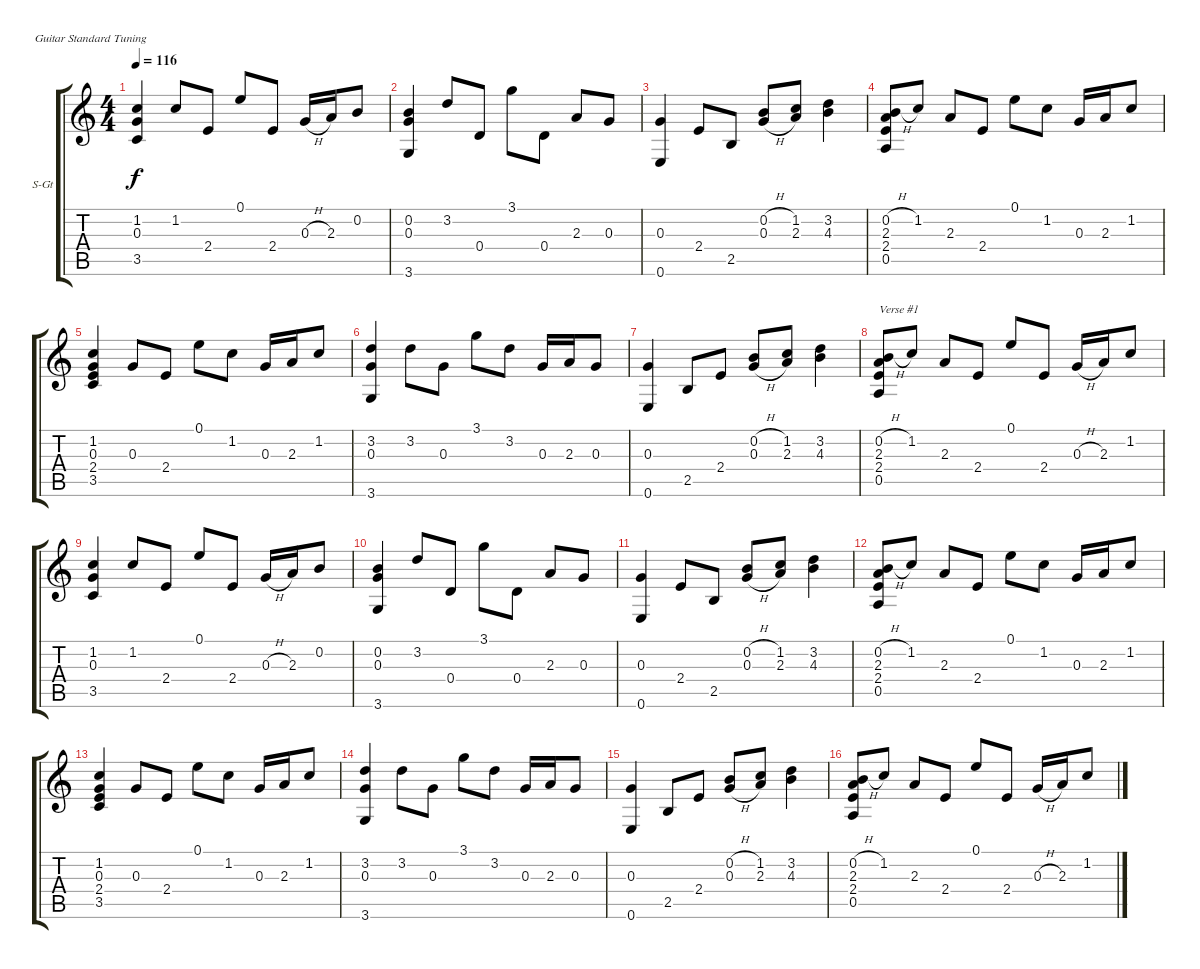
\bracketExtendMode groupsimilarinstruments
\firstSystemTrackNameOrientation horizontal
\otherSystemsTrackNameOrientation horizontal
\track ("Gtr. 1 (Other)" "S-Gt") {instrument acousticguitarsteel}
\staff {score tabs}
\tuning (E4 B3 G3 D3 A2 E2)
\ts (4 4)
\tempo 116
\clef g2
\ks c
(1.2 0.3 3.5).4{dy f} 1.2.8 2.4.8 0.1.8 2.4.8 0.3{h}.16 2.3.16 0.2.8 |
(0.2 0.3 3.6).4 3.2.8 0.4.8 3.1.8 0.4.8 2.3.8 0.3.8 |
(0.3 0.6).4 2.4.8 2.5.8 (0.2{h} 0.3{h}).8 (1.2 2.3).8 (3.2 4.3).4 |
(0.2{h} 2.3 2.4 0.5).8 1.2.8 2.3.8 2.4.8 0.1.8 1.2.8 0.3.16 2.3.16 1.2.8 |
(1.2 0.3 2.4 3.5).4 0.3.8 2.4.8 0.1.8 1.2.8 0.3.16 2.3.16 1.2.8 |
(3.2 0.3 3.6).4 3.2.8 0.3.8 3.1.8 3.2.8 0.3.16 2.3.16 0.3.8 |
(0.3 0.6).4 2.5.8 2.4.8 (0.2{h} 0.3{h}).8 (1.2 2.3).8 (3.2 4.3).4 |
(0.2{h} 2.3 2.4 0.5).8{txt "Verse #1"} 1.2.8 2.3.8 2.4.8 0.1.8 2.4.8 0.3{h}.16 2.3.16 1.2.8 |
(1.2 0.3 3.5).4 1.2.8 2.4.8 0.1.8 2.4.8 0.3{h}.16 2.3.16 0.2.8 |
(0.2 0.3 3.6).4 3.2.8 0.4.8 3.1.8 0.4.8 2.3.8 0.3.8 |
(0.3 0.6).4 2.4.8 2.5.8 (0.2{h} 0.3{h}).8 (1.2 2.3).8 (3.2 4.3).4 |
(0.2{h} 2.3 2.4 0.5).8 1.2.8 2.3.8 2.4.8 0.1.8 1.2.8 0.3.16 2.3.16 1.2.8 |
(1.2 0.3 2.4 3.5).4 0.3.8 2.4.8 0.1.8 1.2.8 0.3.16 2.3.16 1.2.8 |
(3.2 0.3 3.6).4 3.2.8 0.3.8 3.1.8 3.2.8 0.3.16 2.3.16 0.3.8 |
(0.3 0.6).4 2.5.8 2.4.8 (0.2{h} 0.3{h}).8 (1.2 2.3).8 (3.2 4.3).4 |
(0.2{h} 2.3 2.4 0.5).8 1.2.8 2.3.8 2.4.8 0.1.8 2.4.8 0.3{h}.16 2.3.16 1.2.8
